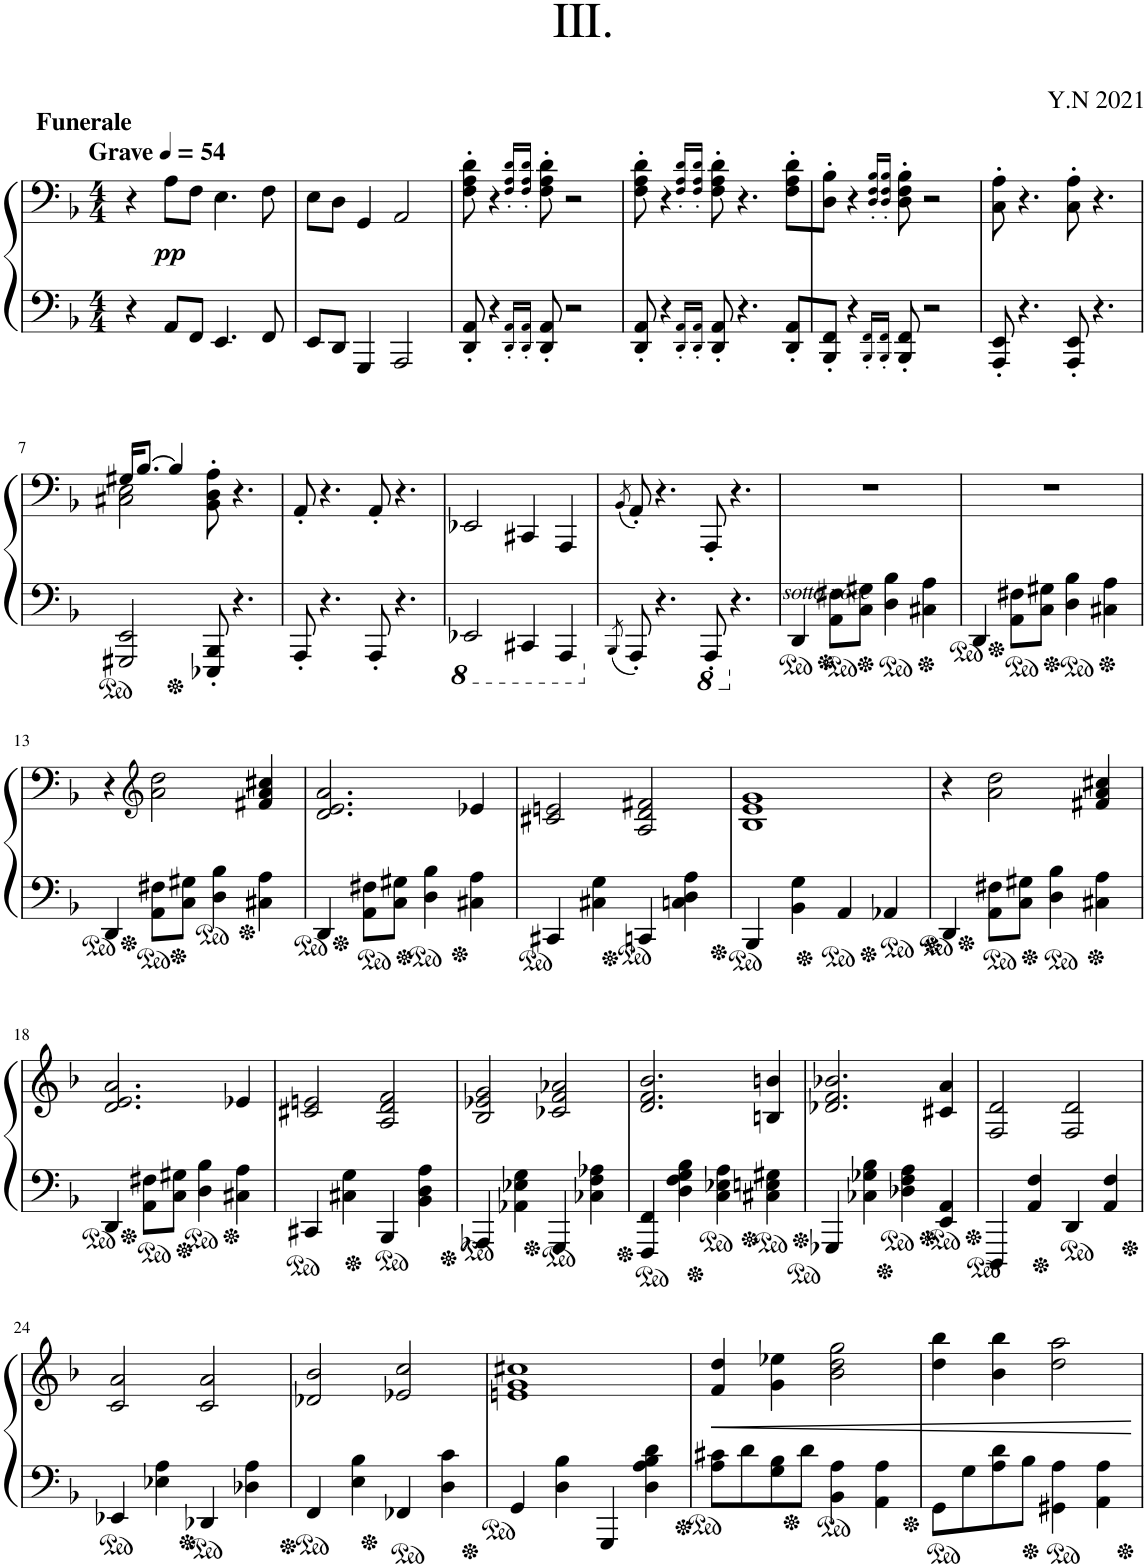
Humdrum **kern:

**kern	**kern	**dynam
*part1	*part1	*part1
*staff2	*staff1	*staff1/2
*I"Piano	*	*
*I'Pno.	*	*
*clefF4	*clefF4	*
*k[b-]	*k[b-]	*
*M4/4	*M4/4	*
*MM54	*MM54	*
=1	=1	=1
!	!LO:TX:a:B:t=Grave	!
!	!LO:TX:a:B:t=Funerale	!
4r	4r	.
!	!	!LO:DY:b
8AA/L	8A\L	pp
8FF/J	8F\J	.
4.EE/	4.E\	.
8FF/	8F\	.
=2	=2	=2
8EE/L	8E\L	.
8DD/J	8D\J	.
4GGG/	4GG/	.
2AAA/	2AA/	.
=3	=3	=3
8DD/' 8AA/'	8F\' 8A\' 8d\'	.
4r	4r	.
16qDD/' 16qAA/'LL	16qF/' 16qA/' 16qd/'LL	.
16qDD/' 16qAA/'JJ	16qF/' 16qA/' 16qd/'JJ	.
8DD/' 8AA/'	8F\' 8A\' 8d\'	.
2r	2r	.
=4	=4	=4
8DD/' 8AA/'	8F\' 8A\' 8d\'	.
4r	4r	.
16qDD/' 16qAA/'LL	16qF/' 16qA/' 16qd/'LL	.
16qDD/' 16qAA/'JJ	16qF/' 16qA/' 16qd/'JJ	.
8DD/' 8AA/'	8F\' 8A\' 8d\'	.
4.r	4.r	.
8DD/' 8AA/'L	8F\' 8A\' 8d\'L	.
=5	=5	=5
8BBB-/' 8FF/'J	8D\' 8B-\'J	.
4r	4r	.
16qBBB-/' 16qFF/'LL	16qD/' 16qF/' 16qB-/'LL	.
16qBBB-/' 16qFF/'JJ	16qD/' 16qF/' 16qB-/'JJ	.
8BBB-/' 8FF/'	8D\' 8F\' 8B-\'	.
2r	2r	.
=6	=6	=6
8AAA/' 8EE/'	8C\' 8A\'	.
4.r	4.r	.
8AAA/' 8EE/'	8C\' 8A\'	.
4.r	4.r	.
!!LO:LB:g=z
=7	=7	=7
*	*^	*
2GGG#X/ 2EE/	16G#X/KL	2C#X\ 2E\	.
.	[8.B-/J	.	.
.	4B-/]	.	.
8EEE-X/' 8BBB-/'	8BB-\' 8D\' 8A\'	2ryy	.
4.r	4.r	.	.
*	*v	*v	*
=8	=8	=8
8AAA'/	8AA'/	.
4.r	4.r	.
8AAA'/	8AA'/	.
4.r	4.r	.
=9	=9	=9
*8ba	*	*
2EEE-X/	2EE-X/	.
4CCC#X/	4CC#X/	.
4AAAA/	4AAA/	.
=10	=10	=10
*X8ba	*	*
8qBBB-/	(8qBB-/	.
8AAA'/	8AA'/)	.
4.r	4.r	.
*8ba	*	*
8AAAA'/	8AAA'/	.
*X8ba	*	*
4.r	4.r	.
=11	=11	=11
!LO:TX:b:i:t=sotto voce	!	!
4DD/	1r	.
8AA\ 8F#X\L	.	.
8C\ 8G#X\J	.	.
4D\ 4B-\	.	.
4C#X\ 4A\	.	.
=12	=12	=12
4DD/	1r	.
8AA\ 8F#X\L	.	.
8C\ 8G#X\J	.	.
4D\ 4B-\	.	.
4C#X\ 4A\	.	.
!!LO:LB:g=z
=13	=13	=13
4DD/	4r	.
*	*clefG2	*
8AA\ 8F#X\L	2a\ 2dd\	.
8C\ 8G#X\J	.	.
4D\ 4B-\	.	.
4C#X\ 4A\	4f#X/ 4a/ 4cc#X/	.
=14	=14	=14
4DD/	2.d/ 2.e/ 2.a/	.
8AA\ 8F#X\L	.	.
8C\ 8G#X\J	.	.
4D\ 4B-\	.	.
4C#X\ 4A\	4e-X/	.
=15	=15	=15
4CC#X/	2c#X/ 2en/	.
4C#X\ 4G\	.	.
4CCn/	2A/ 2d/ 2f#X/	.
4Cn\ 4D\ 4A\	.	.
=16	=16	=16
4BBB-/	1B- 1e 1g	.
4BB-\ 4G\	.	.
4AA/	.	.
4AA-X/	.	.
=17	=17	=17
4DD/	4r	.
8AA\ 8F#X\L	2a\ 2dd\	.
8C\ 8G#X\J	.	.
4D\ 4B-\	.	.
4C#X\ 4A\	4f#X/ 4a/ 4cc#X/	.
!!LO:LB:g=z
=18	=18	=18
4DD/	2.d/ 2.e/ 2.a/	.
8AA\ 8F#X\L	.	.
8C\ 8G#X\J	.	.
4D\ 4B-\	.	.
4C#X\ 4A\	4e-X/	.
=19	=19	=19
4CC#X/	2c#X/ 2en/	.
4C#X\ 4G\	.	.
4BBB-/	2A/ 2d/ 2f/	.
4BB-\ 4D\ 4A\	.	.
=20	=20	=20
4AAA-X/	2B-/ 2e-X/ 2g/	.
4AA-X\ 4E-X\ 4G\	.	.
4GGG/	2c-X/ 2f/ 2a-X/	.
4C-X\ 4F\ 4A-X\	.	.
=21	=21	=21
4FFF/ 4FF/	2.d/ 2.f/ 2.b-/	.
4D\ 4F\ 4G\ 4B-\	.	.
4C\ 4E-X\ 4A\	.	.
4C#X\ 4En\ 4G#X\	4Bn/ 4bn/	.
=22	=22	=22
4GGG-X/	2.d-X/ 2.f/ 2.b-X/	.
4C-X\ 4G-X\ 4B-\	.	.
4D-X\ 4F\ 4A\	.	.
4EE/ 4AA/	4c#X/ 4a/	.
=23	=23	=23
4DDD/	2F/ 2d/	.
4AA/ 4F/	.	.
4DD/	2F/ 2d/	.
4AA/ 4F/	.	.
!!LO:LB:g=z
=24	=24	=24
4EE-X/	2c/ 2a/	.
4E-X\ 4A\	.	.
4DD-X/	2c/ 2a/	.
4D-X\ 4A\	.	.
=25	=25	=25
4FF/	2d-X/ 2b-/	.
4E\ 4B-\	.	.
4FF-X/	2e-X/ 2cc/	.
4D\ 4c\	.	.
=26	=26	=26
4GG/	1en 1g 1cc#X	.
4D\ 4B-\	.	.
4GGG/	.	.
4D\ 4A\ 4B-\ 4d\	.	.
=27	=27	=27
!	!	!LO:HP:b
8A\ 8c#X\L	4f/ 4dd/	<
8d\	.	.
8G\ 8B-\	4g\ 4ee-X\	.
8d\J	.	.
4BB-\ 4A\	2b-\ 2dd\ 2gg\	.
4AA\ 4A\	.	.
=28	=28	=28
8GG\L	4dd\ 4bb-\	.
8G\	.	.
8A\ 8d\	4b-\ 4bb-\	.
8B-\J	.	.
4GG#X\ 4A\	2dd\ 2aa\	.
4AA\ 4A\	.	.
.	.	[
=	=	=
*-	*-	*-
